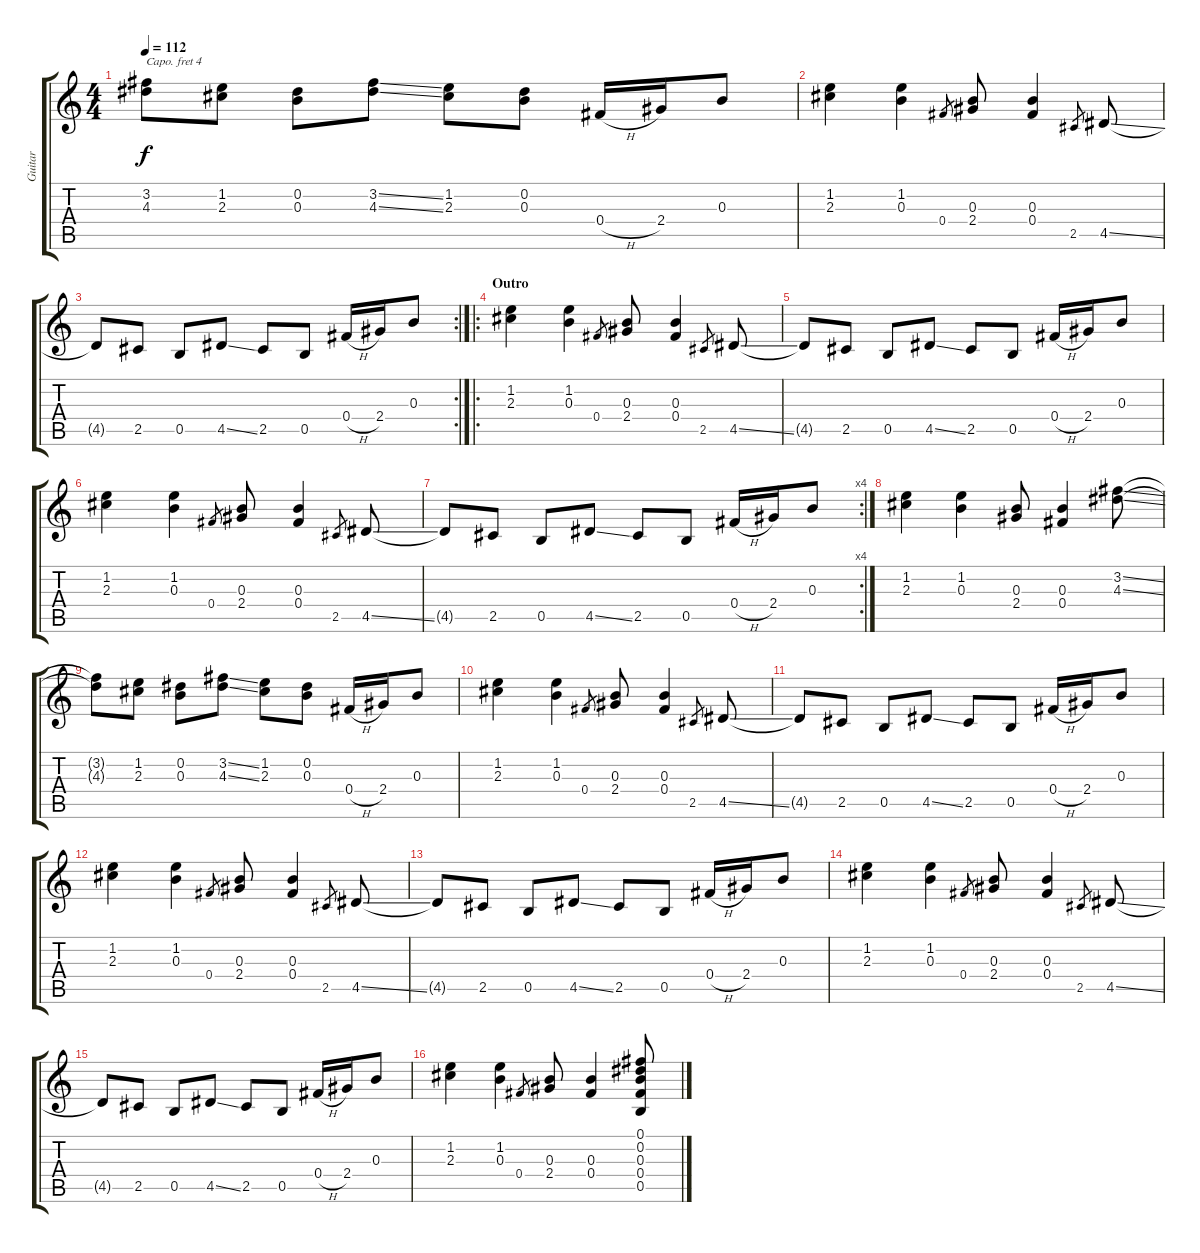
\track ("Guitar" "Guitar") {instrument overdrivenguitar}
\staff {score tabs}
\capo 4
\tuning (D4 B3 G3 D3 G2 D2) {hide}
\ts (4 4)
\tempo 112
\clef g2
\ks c
(3.2{t} 4.3{t}).8{dy f} (1.2 2.3).8 (0.2 0.3).8 (3.2{ss} 4.3{ss}).8 (1.2 2.3).8 (0.2 0.3).8 0.4{h}.16 2.4.16 0.3.8 |
(1.2 2.3).4 (1.2 0.3).4 0.4.8{gr} (0.3 2.4).8 (0.3 0.4).4 2.5.8{gr} 4.5{ss}.8 |
\rc 2
4.5{t}.8 2.5.8 0.5.8 4.5{ss}.8 2.5.8 0.5.8 0.4{h}.16 2.4.16 0.3.8 |
\ro
\section ("" "Outro")
(1.2 2.3).4 (1.2 0.3).4 0.4.8{gr} (0.3 2.4).8 (0.3 0.4).4 2.5.8{gr} 4.5{ss}.8 |
4.5{t}.8 2.5.8 0.5.8 4.5{ss}.8 2.5.8 0.5.8 0.4{h}.16 2.4.16 0.3.8 |
(1.2 2.3).4 (1.2 0.3).4 0.4.8{gr} (0.3 2.4).8 (0.3 0.4).4 2.5.8{gr} 4.5{ss}.8 |
\rc 4
4.5{t}.8 2.5.8 0.5.8 4.5{ss}.8 2.5.8 0.5.8 0.4{h}.16 2.4.16 0.3.8 |
(1.2 2.3).4 (1.2 0.3).4 (0.3 2.4).8 (0.3 0.4).4 (3.2{ss} 4.3{ss}).8 |
(3.2{t} 4.3{t}).8 (1.2 2.3).8 (0.2 0.3).8 (3.2{ss} 4.3{ss}).8 (1.2 2.3).8 (0.2 0.3).8 0.4{h}.16 2.4.16 0.3.8 |
(1.2 2.3).4 (1.2 0.3).4 0.4.8{gr} (0.3 2.4).8 (0.3 0.4).4 2.5.8{gr} 4.5{ss}.8 |
4.5{t}.8 2.5.8 0.5.8 4.5{ss}.8 2.5.8 0.5.8 0.4{h}.16 2.4.16 0.3.8 |
(1.2 2.3).4 (1.2 0.3).4 0.4.8{gr} (0.3 2.4).8 (0.3 0.4).4 2.5.8{gr} 4.5{ss}.8 |
4.5{t}.8 2.5.8 0.5.8 4.5{ss}.8 2.5.8 0.5.8 0.4{h}.16 2.4.16 0.3.8 |
(1.2 2.3).4 (1.2 0.3).4 0.4.8{gr} (0.3 2.4).8 (0.3 0.4).4 2.5.8{gr} 4.5{ss}.8 |
4.5{t}.8 2.5.8 0.5.8 4.5{ss}.8 2.5.8 0.5.8 0.4{h}.16 2.4.16 0.3.8 |
(1.2 2.3).4 (1.2 0.3).4 0.4.8{gr} (0.3 2.4).8 (0.3 0.4).4 (0.1 0.2 0.3 0.4 0.5).8
